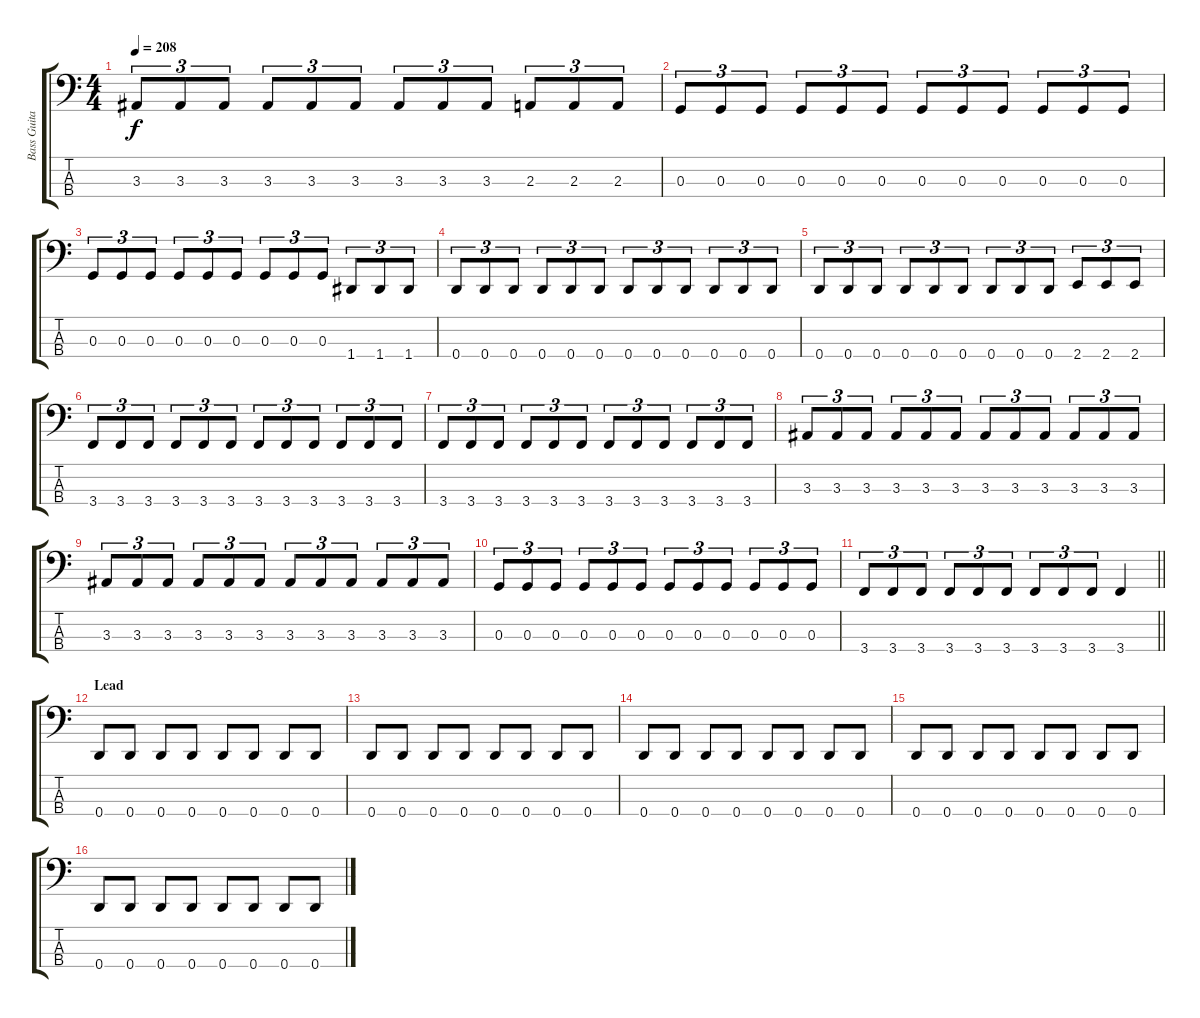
\track ("Bass Guitar" "Bass Guita") {instrument electricbasspick}
\staff {score tabs}
\tuning (F2 C2 G1 D1) {hide}
\ts (4 4)
\tempo 208
\clef f4
\ks c
3.3.8{tu (3 2) dy f} 3.3.8{tu (3 2)} 3.3.8{tu (3 2)} 3.3.8{tu (3 2)} 3.3.8{tu (3 2)} 3.3.8{tu (3 2)} 3.3.8{tu (3 2)} 3.3.8{tu (3 2)} 3.3.8{tu (3 2)} 2.3.8{tu (3 2)} 2.3.8{tu (3 2)} 2.3.8{tu (3 2)} |
0.3.8{tu (3 2)} 0.3.8{tu (3 2)} 0.3.8{tu (3 2)} 0.3.8{tu (3 2)} 0.3.8{tu (3 2)} 0.3.8{tu (3 2)} 0.3.8{tu (3 2)} 0.3.8{tu (3 2)} 0.3.8{tu (3 2)} 0.3.8{tu (3 2)} 0.3.8{tu (3 2)} 0.3.8{tu (3 2)} |
0.3.8{tu (3 2)} 0.3.8{tu (3 2)} 0.3.8{tu (3 2)} 0.3.8{tu (3 2)} 0.3.8{tu (3 2)} 0.3.8{tu (3 2)} 0.3.8{tu (3 2)} 0.3.8{tu (3 2)} 0.3.8{tu (3 2)} 1.4.8{tu (3 2)} 1.4.8{tu (3 2)} 1.4.8{tu (3 2)} |
0.4.8{tu (3 2)} 0.4.8{tu (3 2)} 0.4.8{tu (3 2)} 0.4.8{tu (3 2)} 0.4.8{tu (3 2)} 0.4.8{tu (3 2)} 0.4.8{tu (3 2)} 0.4.8{tu (3 2)} 0.4.8{tu (3 2)} 0.4.8{tu (3 2)} 0.4.8{tu (3 2)} 0.4.8{tu (3 2)} |
0.4.8{tu (3 2)} 0.4.8{tu (3 2)} 0.4.8{tu (3 2)} 0.4.8{tu (3 2)} 0.4.8{tu (3 2)} 0.4.8{tu (3 2)} 0.4.8{tu (3 2)} 0.4.8{tu (3 2)} 0.4.8{tu (3 2)} 2.4.8{tu (3 2)} 2.4.8{tu (3 2)} 2.4.8{tu (3 2)} |
3.4.8{tu (3 2)} 3.4.8{tu (3 2)} 3.4.8{tu (3 2)} 3.4.8{tu (3 2)} 3.4.8{tu (3 2)} 3.4.8{tu (3 2)} 3.4.8{tu (3 2)} 3.4.8{tu (3 2)} 3.4.8{tu (3 2)} 3.4.8{tu (3 2)} 3.4.8{tu (3 2)} 3.4.8{tu (3 2)} |
3.4.8{tu (3 2)} 3.4.8{tu (3 2)} 3.4.8{tu (3 2)} 3.4.8{tu (3 2)} 3.4.8{tu (3 2)} 3.4.8{tu (3 2)} 3.4.8{tu (3 2)} 3.4.8{tu (3 2)} 3.4.8{tu (3 2)} 3.4.8{tu (3 2)} 3.4.8{tu (3 2)} 3.4.8{tu (3 2)} |
3.3.8{tu (3 2)} 3.3.8{tu (3 2)} 3.3.8{tu (3 2)} 3.3.8{tu (3 2)} 3.3.8{tu (3 2)} 3.3.8{tu (3 2)} 3.3.8{tu (3 2)} 3.3.8{tu (3 2)} 3.3.8{tu (3 2)} 3.3.8{tu (3 2)} 3.3.8{tu (3 2)} 3.3.8{tu (3 2)} |
3.3.8{tu (3 2)} 3.3.8{tu (3 2)} 3.3.8{tu (3 2)} 3.3.8{tu (3 2)} 3.3.8{tu (3 2)} 3.3.8{tu (3 2)} 3.3.8{tu (3 2)} 3.3.8{tu (3 2)} 3.3.8{tu (3 2)} 3.3.8{tu (3 2)} 3.3.8{tu (3 2)} 3.3.8{tu (3 2)} |
0.3.8{tu (3 2)} 0.3.8{tu (3 2)} 0.3.8{tu (3 2)} 0.3.8{tu (3 2)} 0.3.8{tu (3 2)} 0.3.8{tu (3 2)} 0.3.8{tu (3 2)} 0.3.8{tu (3 2)} 0.3.8{tu (3 2)} 0.3.8{tu (3 2)} 0.3.8{tu (3 2)} 0.3.8{tu (3 2)} |
\barLineRight lightlight
3.4.8{tu (3 2)} 3.4.8{tu (3 2)} 3.4.8{tu (3 2)} 3.4.8{tu (3 2)} 3.4.8{tu (3 2)} 3.4.8{tu (3 2)} 3.4.8{tu (3 2)} 3.4.8{tu (3 2)} 3.4.8{tu (3 2)} 3.4.4 |
\section ("" "Lead")
0.4.8 0.4.8 0.4.8 0.4.8 0.4.8 0.4.8 0.4.8 0.4.8 |
0.4.8 0.4.8 0.4.8 0.4.8 0.4.8 0.4.8 0.4.8 0.4.8 |
0.4.8 0.4.8 0.4.8 0.4.8 0.4.8 0.4.8 0.4.8 0.4.8 |
0.4.8 0.4.8 0.4.8 0.4.8 0.4.8 0.4.8 0.4.8 0.4.8 |
0.4.8 0.4.8 0.4.8 0.4.8 0.4.8 0.4.8 0.4.8 0.4.8
